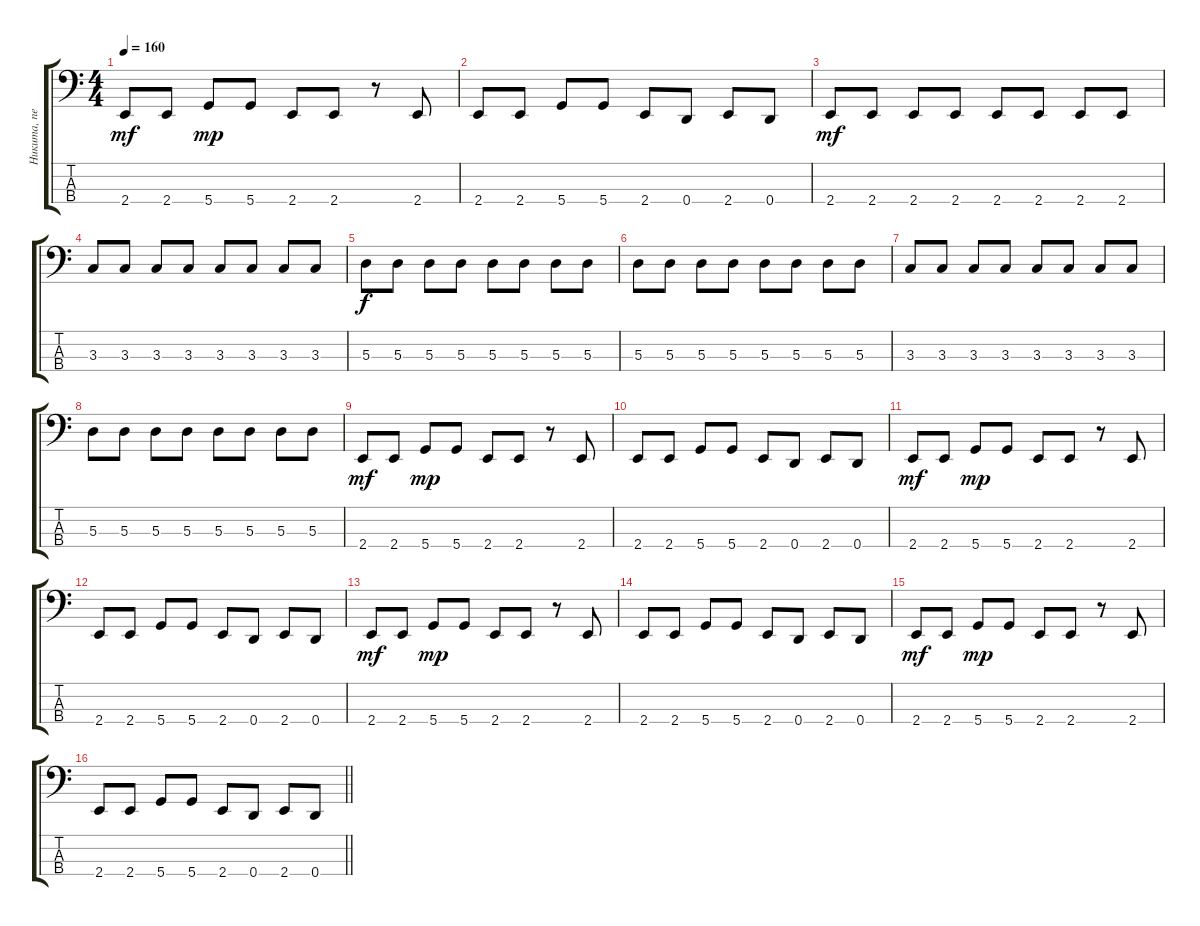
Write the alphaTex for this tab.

\track ("Никита, перестрой гитару" "Никита, пе") {instrument electricbasspick}
\staff {score tabs}
\tuning (G2 D2 A1 D1) {hide}
\ts (4 4)
\tempo 160
\clef f4
\ks c
2.4.8{dy mf} 2.4.8 5.4.8{dy mp} 5.4.8 2.4.8 2.4.8 r.8 2.4.8 |
2.4.8 2.4.8 5.4.8 5.4.8 2.4.8 0.4.8 2.4.8 0.4.8 |
2.4.8{dy mf} 2.4.8 2.4.8 2.4.8 2.4.8 2.4.8 2.4.8 2.4.8 |
3.3.8 3.3.8 3.3.8 3.3.8 3.3.8 3.3.8 3.3.8 3.3.8 |
5.3.8{dy f} 5.3.8 5.3.8 5.3.8 5.3.8 5.3.8 5.3.8 5.3.8 |
5.3.8 5.3.8 5.3.8 5.3.8 5.3.8 5.3.8 5.3.8 5.3.8 |
3.3.8 3.3.8 3.3.8 3.3.8 3.3.8 3.3.8 3.3.8 3.3.8 |
5.3.8 5.3.8 5.3.8 5.3.8 5.3.8 5.3.8 5.3.8 5.3.8 |
2.4.8{dy mf} 2.4.8 5.4.8{dy mp} 5.4.8 2.4.8 2.4.8 r.8 2.4.8 |
2.4.8 2.4.8 5.4.8 5.4.8 2.4.8 0.4.8 2.4.8 0.4.8 |
2.4.8{dy mf} 2.4.8 5.4.8{dy mp} 5.4.8 2.4.8 2.4.8 r.8 2.4.8 |
2.4.8 2.4.8 5.4.8 5.4.8 2.4.8 0.4.8 2.4.8 0.4.8 |
2.4.8{dy mf} 2.4.8 5.4.8{dy mp} 5.4.8 2.4.8 2.4.8 r.8 2.4.8 |
2.4.8 2.4.8 5.4.8 5.4.8 2.4.8 0.4.8 2.4.8 0.4.8 |
2.4.8{dy mf} 2.4.8 5.4.8{dy mp} 5.4.8 2.4.8 2.4.8 r.8 2.4.8 |
\barLineRight lightlight
2.4.8 2.4.8 5.4.8 5.4.8 2.4.8 0.4.8 2.4.8 0.4.8
